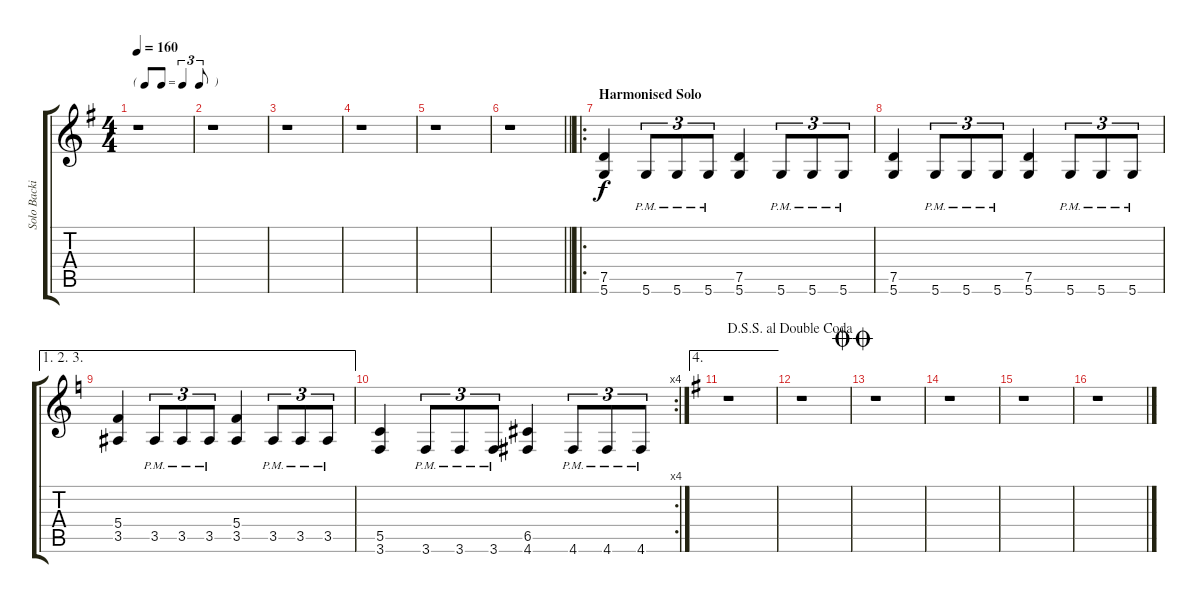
\track ("Solo Backing" "Solo Backi") {instrument distortionguitar}
\staff {score tabs}
\tuning (D4 A3 F3 C3 G2 D2) {hide}
\ts (4 4)
\tf triplet8th
\tempo 160
\clef g2
\ks g
r.1{dy f} |
r.1 |
r.1 |
r.1 |
r.1 |
\barLineRight lightlight
r.1 |
\ro
\section ("" "Harmonised Solo")
(7.5 5.6).4 5.6{pm}.8{tu (3 2)} 5.6{pm}.8{tu (3 2)} 5.6{pm}.8{tu (3 2)} (7.5 5.6).4 5.6{pm}.8{tu (3 2)} 5.6{pm}.8{tu (3 2)} 5.6{pm}.8{tu (3 2)} |
(7.5 5.6).4 5.6{pm}.8{tu (3 2)} 5.6{pm}.8{tu (3 2)} 5.6{pm}.8{tu (3 2)} (7.5 5.6).4 5.6{pm}.8{tu (3 2)} 5.6{pm}.8{tu (3 2)} 5.6{pm}.8{tu (3 2)} |
\ae (1 2 3)
\ks c
(5.4 3.5).4 3.5{pm}.8{tu (3 2)} 3.5{pm}.8{tu (3 2)} 3.5{pm}.8{tu (3 2)} (5.4 3.5).4 3.5{pm}.8{tu (3 2)} 3.5{pm}.8{tu (3 2)} 3.5{pm}.8{tu (3 2)} |
\rc 4
(5.5 3.6).4 3.6{pm}.8{tu (3 2)} 3.6{pm}.8{tu (3 2)} 3.6{pm}.8{tu (3 2)} (6.5 4.6).4 4.6{pm}.8{tu (3 2)} 4.6{pm}.8{tu (3 2)} 4.6{pm}.8{tu (3 2)} |
\ae 4
\ks g
r.1 |
\jump dalsegnosegnoaldoublecoda
r.1 |
\jump doublecoda
r.1 |
r.1 |
r.1 |
r.1
